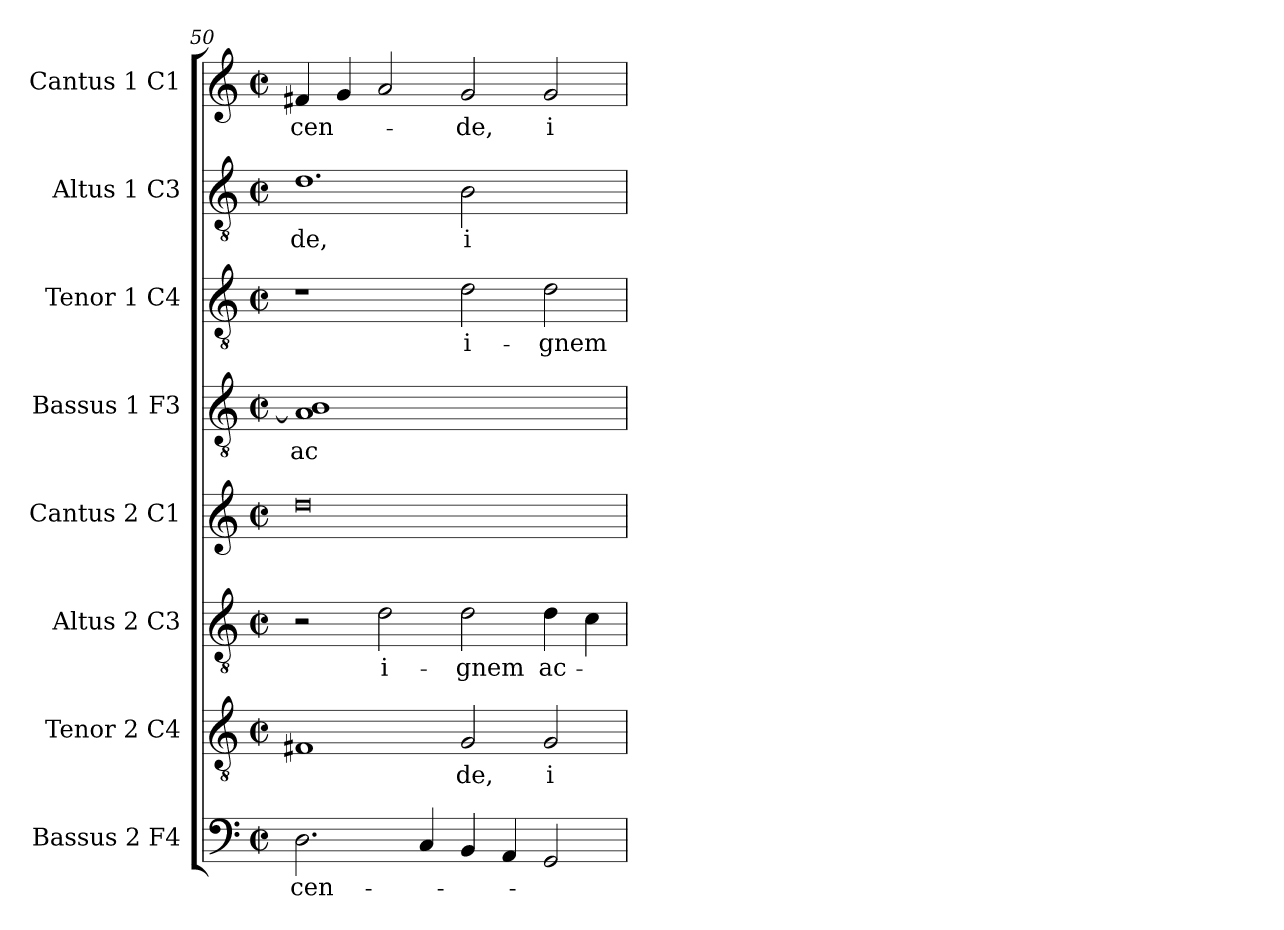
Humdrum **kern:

**kern	**text	**kern	**text	**kern	**text	**kern	**kern	**text	**kern	**text	**kern	**text	**kern	**text
*part8	*part8	*part7	*part7	*part6	*part6	*part5	*part4	*part4	*part3	*part3	*part2	*part2	*part1	*part1
*staff8	*staff8	*staff7	*staff7	*staff6	*staff6	*staff5	*staff4	*staff4	*staff3	*staff3	*staff2	*staff2	*staff1	*staff1
*I"Bassus 2  F4	*	*I"Tenor 2  C4	*	*I"Altus 2  C3	*	*I"Cantus 2  C1	*I"Bassus 1  F3	*	*I"Tenor 1  C4	*	*I"Altus 1  C3	*	*I"Cantus 1  C1	*
*I'B2	*	*I'T2	*	*I'A2	*	*I'C2	*I'B1	*	*I'T1	*	*I'A1	*	*I'C1	*
*clefF4	*	*clefGv2	*	*clefGv2	*	*clefG2	*clefGv2	*	*clefGv2	*	*clefGv2	*	*clefG2	*
*M2/2	*	*M2/2	*	*M2/2	*	*M2/2	*M2/2	*	*M2/2	*	*M2/2	*	*M2/2	*
*met(c|)	*	*met(c|)	*	*met(c|)	*	*met(c|)	*met(c|)	*	*met(c|)	*	*met(c|)	*	*met(c|)	*
=50	=50	=50	=50	=50	=50	=50	=50	=50	=50	=50	=50	=50	=50	=50
!	!LO:LY:b:cj	!	!	!	!	!LO:N:vis=0	!	!LO:LY:b:cj	!	!	!LO:N:vis=1.	!LO:LY:b:cj	!	!LO:LY:b:cj
2.D\	-cen-	1F#X	.	2r	.	1dd	1A] 1B	ac-	1r	.	1d	-de,	4f#X/	-cen-
.	.	.	.	.	.	.	.	.	.	.	.	.	4g/	.
!	!	!	!	!	!LO:LY:b:cj	!	!	!	!	!	!	!	!	!
.	.	.	.	2d\	i-	.	.	.	.	.	.	.	2a/	.
4C/	.	.	.	.	.	.	.	.	.	.	.	.	.	.
!	!	!	!LO:LY:b:cj	!	!LO:LY:b:cj	!	!	!	!	!LO:LY:b:cj	!	!LO:LY:b:cj	!	!LO:LY:b:cj
4BB/	.	2G/	-de,	2d\	-gnem	1ryy	1ryy	.	2d\	i-	2B\	i-	2g/	-de,
4AA/	.	.	.	.	.	.	.	.	.	.	.	.	.	.
!	!	!	!LO:LY:b:cj	!	!LO:LY:b:cj	!	!	!	!	!LO:LY:b:cj	!	!	!	!LO:LY:b:cj
2GG/	.	2G/	i-	4d\	ac-	.	.	.	2d\	-gnem	2ryy	.	2g/	i-
.	.	.	.	4c\	.	.	.	.	.	.	.	.	.	.
=	=	=	=	=	=	=	=	=	=	=	=	=	=	=
*-	*-	*-	*-	*-	*-	*-	*-	*-	*-	*-	*-	*-	*-	*-
